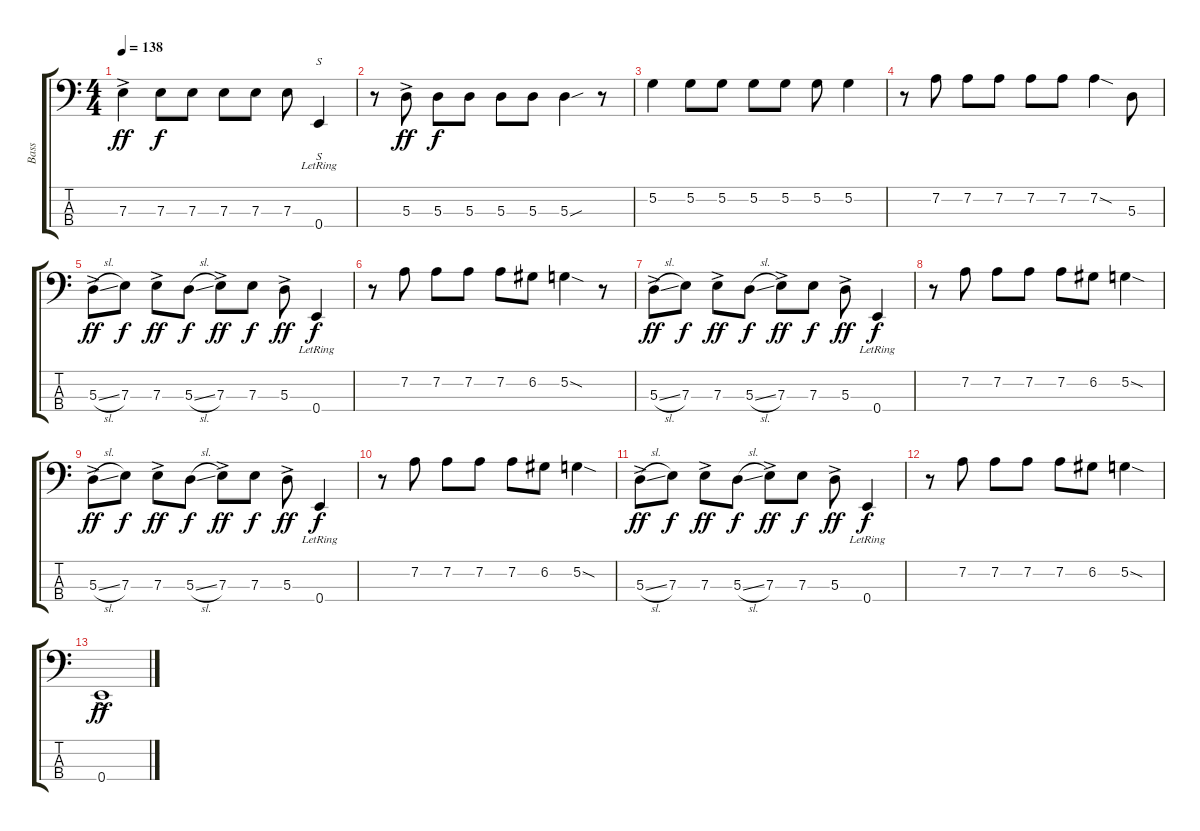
\track ("Bass" "Bass") {instrument electricbassfinger}
\staff {score tabs}
\tuning (G2 D2 A1 E1) {hide}
\ts (4 4)
\tempo 138
\clef f4
\ks c
7.3{ac}.4{dy ff} 7.3.8{dy f} 7.3.8 7.3.8 7.3.8 7.3.8 0.4{lr}.4{s} |
r.8 5.3{ac}.8{dy ff} 5.3.8{dy f} 5.3.8 5.3.8 5.3.8 5.3{sou}.4 r.8 |
5.2.4 5.2.8 5.2.8 5.2.8 5.2.8 5.2.8 5.2.4 |
r.8 7.2.8 7.2.8 7.2.8 7.2.8 7.2.8 7.2{sod}.4 5.3.8 |
5.3{sl ac}.8{dy ff} 7.3.8{dy f} 7.3{ac}.8{dy ff} 5.3{sl}.8{dy f} 7.3{ac}.8{dy ff} 7.3.8{dy f} 5.3{ac}.8{dy ff} 0.4{lr}.4{dy f} |
r.8 7.2.8 7.2.8 7.2.8 7.2.8 6.2.8 5.2{sod}.4 r.8 |
5.3{sl ac}.8{dy ff} 7.3.8{dy f} 7.3{ac}.8{dy ff} 5.3{sl}.8{dy f} 7.3{ac}.8{dy ff} 7.3.8{dy f} 5.3{ac}.8{dy ff} 0.4{lr}.4{dy f} |
r.8 7.2.8 7.2.8 7.2.8 7.2.8 6.2.8 5.2{sod}.4 |
5.3{sl ac}.8{dy ff} 7.3.8{dy f} 7.3{ac}.8{dy ff} 5.3{sl}.8{dy f} 7.3{ac}.8{dy ff} 7.3.8{dy f} 5.3{ac}.8{dy ff} 0.4{lr}.4{dy f} |
r.8 7.2.8 7.2.8 7.2.8 7.2.8 6.2.8 5.2{sod}.4 |
5.3{sl ac}.8{dy ff} 7.3.8{dy f} 7.3{ac}.8{dy ff} 5.3{sl}.8{dy f} 7.3{ac}.8{dy ff} 7.3.8{dy f} 5.3{ac}.8{dy ff} 0.4{lr}.4{dy f} |
r.8 7.2.8 7.2.8 7.2.8 7.2.8 6.2.8 5.2{sod}.4 |
0.4{ac}.1{dy ff}
